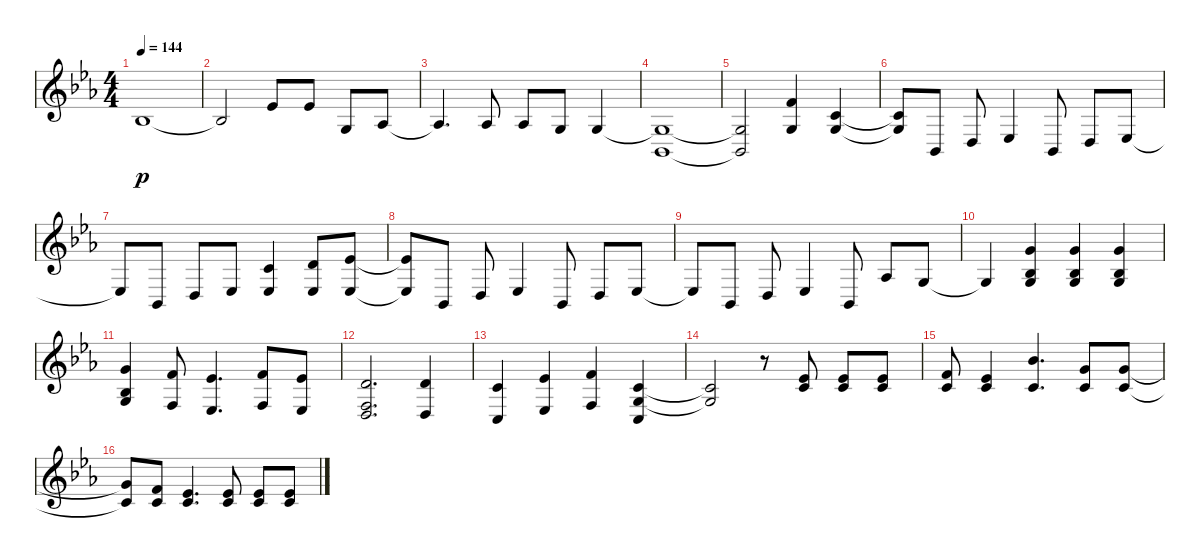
\track "" {instrument acousticgrandpiano}
\staff {score}
\tuning (E4 B3 G3 D3 A2 E2) {hide}
\ts (4 4)
\tempo 144
\clef g2
\ks eb
3.3{t}.1{dy p} |
3.3{t}.2 4.2.8 4.2.8 0.3.8 1.3.8 |
1.3{t}.4{d} 1.3.8 1.3.8 0.3.8 0.3.4 |
(0.3{t} 1.5).1 |
(0.3{t} 1.5{t}).2 (1.1 0.3).4 (1.2 0.3).4 |
(1.2{t} 0.3{t}).8 1.5.8 0.4.8 1.4.4 1.5.8 0.4.8 1.4.8 |
1.4{t}.8 1.5.8 0.4.8 1.4.8 (1.2 1.4).4 (3.2 1.4).8 (4.2 1.4).8 |
(4.2{t} 1.4{t}).8 1.5.8 0.4.8 1.4.4 1.5.8 0.4.8 1.4.8 |
1.4{t}.8 1.5.8 0.4.8 1.4.4 1.5.8 1.3.8 0.3.8 |
0.3{t}.4 (3.1 0.3 8.4).4 (3.1 0.3 8.4).4 (3.1 0.3 8.4).4 |
(3.1 0.3 8.4).4 (1.1 3.4).8 (4.2 1.4).4{d} (1.1 3.4).8 (4.2 1.4).8 |
(3.2 0.4 8.5).2{d} (3.2 0.4).4 |
(1.2 3.5).4 (4.2 1.4).4 (1.1 8.5).4 (1.2 0.3 3.5).4 |
(1.2{t} 0.3{t}).2 r.8 (1.2 8.3).8 (1.2 8.3).8 (1.2 8.3).8 |
(1.1 1.2).8 (1.2 8.3).4 (6.1 1.2).4{d} (3.1 1.2).8 (3.1 1.2).8 |
(3.1{t} 1.2{t}).8 (1.1 1.2).8 (1.2 8.3).4{d} (1.2 8.3).8 (1.2 8.3).8 (1.2 8.3).8
